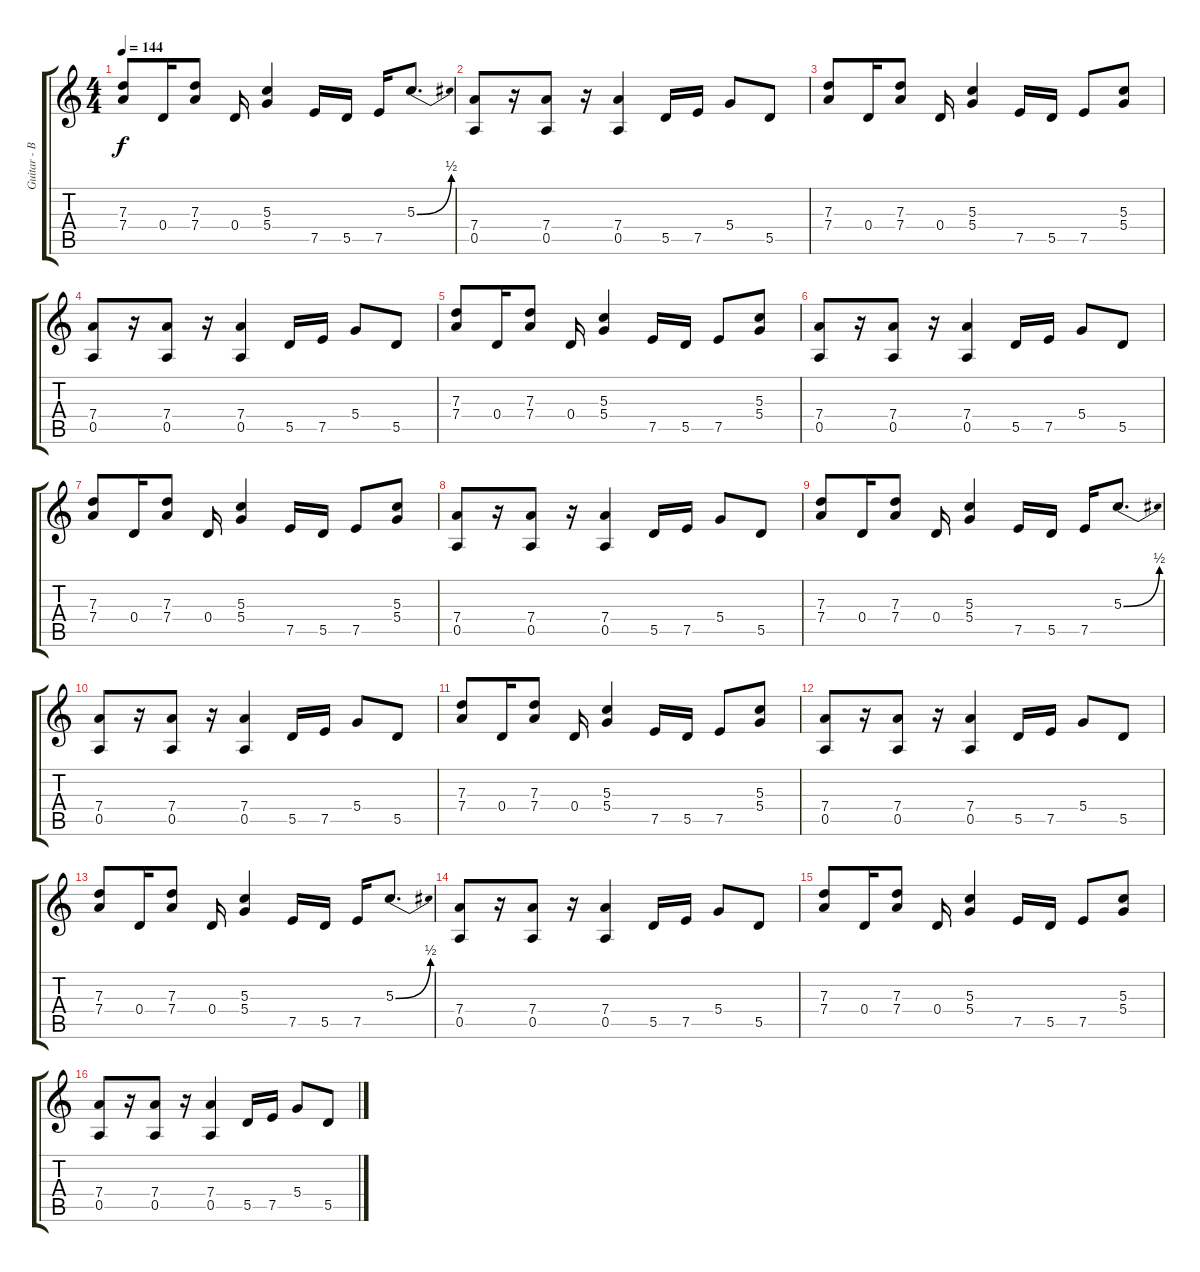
\track ("Guitar - Brian Tatler" "Guitar - B") {instrument overdrivenguitar}
\staff {score tabs}
\tuning (E4 B3 G3 D3 A2 E2) {hide}
\ts (4 4)
\tempo 144
\clef g2
\ks c
(7.3 7.4).8{dy f} 0.4.16 (7.3 7.4).8 0.4.16 (5.3 5.4).4 7.5.16 5.5.16 7.5.16 5.3{be (bend 0 0 60 2)}.8{d} |
(7.4 0.5).8 r.16 (7.4 0.5).8 r.16 (7.4 0.5).4 5.5.16 7.5.16 5.4.8 5.5.8 |
(7.3 7.4).8 0.4.16 (7.3 7.4).8 0.4.16 (5.3 5.4).4 7.5.16 5.5.16 7.5.8 (5.3 5.4).8 |
(7.4 0.5).8 r.16 (7.4 0.5).8 r.16 (7.4 0.5).4 5.5.16 7.5.16 5.4.8 5.5.8 |
(7.3 7.4).8 0.4.16 (7.3 7.4).8 0.4.16 (5.3 5.4).4 7.5.16 5.5.16 7.5.8 (5.3 5.4).8 |
(7.4 0.5).8 r.16 (7.4 0.5).8 r.16 (7.4 0.5).4 5.5.16 7.5.16 5.4.8 5.5.8 |
(7.3 7.4).8 0.4.16 (7.3 7.4).8 0.4.16 (5.3 5.4).4 7.5.16 5.5.16 7.5.8 (5.3 5.4).8 |
(7.4 0.5).8 r.16 (7.4 0.5).8 r.16 (7.4 0.5).4 5.5.16 7.5.16 5.4.8 5.5.8 |
(7.3 7.4).8 0.4.16 (7.3 7.4).8 0.4.16 (5.3 5.4).4 7.5.16 5.5.16 7.5.16 5.3{be (bend 0 0 60 2)}.8{d} |
(7.4 0.5).8 r.16 (7.4 0.5).8 r.16 (7.4 0.5).4 5.5.16 7.5.16 5.4.8 5.5.8 |
(7.3 7.4).8 0.4.16 (7.3 7.4).8 0.4.16 (5.3 5.4).4 7.5.16 5.5.16 7.5.8 (5.3 5.4).8 |
(7.4 0.5).8 r.16 (7.4 0.5).8 r.16 (7.4 0.5).4 5.5.16 7.5.16 5.4.8 5.5.8 |
(7.3 7.4).8 0.4.16 (7.3 7.4).8 0.4.16 (5.3 5.4).4 7.5.16 5.5.16 7.5.16 5.3{be (bend 0 0 60 2)}.8{d} |
(7.4 0.5).8 r.16 (7.4 0.5).8 r.16 (7.4 0.5).4 5.5.16 7.5.16 5.4.8 5.5.8 |
(7.3 7.4).8 0.4.16 (7.3 7.4).8 0.4.16 (5.3 5.4).4 7.5.16 5.5.16 7.5.8 (5.3 5.4).8 |
(7.4 0.5).8 r.16 (7.4 0.5).8 r.16 (7.4 0.5).4 5.5.16 7.5.16 5.4.8 5.5.8
